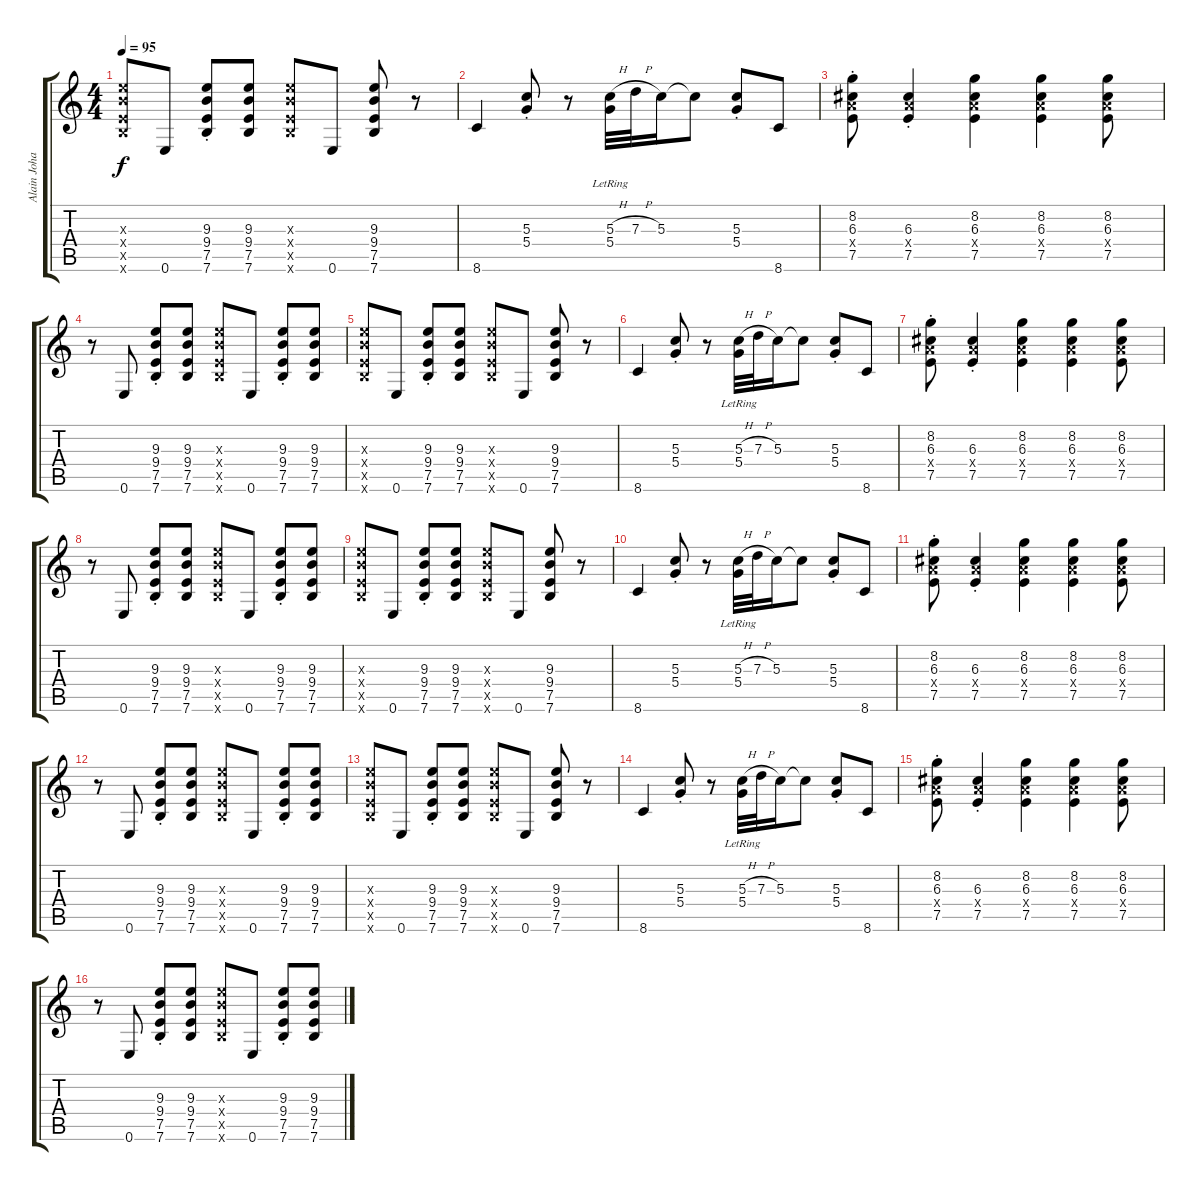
\track ("Alain Johannes" "Alain Joha") {instrument overdrivenguitar}
\staff {score tabs}
\tuning (E4 B3 G3 D3 A2 E2) {hide}
\ts (4 4)
\tempo 95
\clef g2
\ks c
(9.3{x} 9.4{x} 7.5{x} 7.6{x}).8{dy f} 0.6.8 (9.3{st} 9.4{st} 7.5{st} 7.6{st}).8 (9.3 9.4 7.5 7.6).8 (9.3{x} 9.4{x} 7.5{x} 7.6{x}).8 0.6.8 (9.3 9.4 7.5 7.6).8 r.8 |
8.6.4 (5.3{st} 5.4{st}).8 r.8 (5.3{h} 5.4{lr}).32 7.3{h}.32 5.3.16 5.3{t}.8 (5.3{st} 5.4{st}).8 8.6.8 |
(8.2{st} 6.3{st} 7.4{x} 7.5{st}).8 (6.3{st} 7.4{x} 7.5{st}).4 (8.2 6.3 7.4{x} 7.5).4 (8.2 6.3 7.4{x} 7.5).4 (8.2 6.3 7.4{x} 7.5).8 |
r.8 0.6.8 (9.3{st} 9.4{st} 7.5{st} 7.6{st}).8 (9.3 9.4 7.5 7.6).8 (9.3{x} 9.4{x} 7.5{x} 7.6{x}).8 0.6.8 (9.3{st} 9.4{st} 7.5{st} 7.6{st}).8 (9.3 9.4 7.5 7.6).8 |
(9.3{x} 9.4{x} 7.5{x} 7.6{x}).8 0.6.8 (9.3{st} 9.4{st} 7.5{st} 7.6{st}).8 (9.3 9.4 7.5 7.6).8 (9.3{x} 9.4{x} 7.5{x} 7.6{x}).8 0.6.8 (9.3 9.4 7.5 7.6).8 r.8 |
8.6.4 (5.3{st} 5.4{st}).8 r.8 (5.3{h} 5.4{lr}).32 7.3{h}.32 5.3.16 5.3{t}.8 (5.3{st} 5.4{st}).8 8.6.8 |
(8.2{st} 6.3{st} 7.4{x} 7.5{st}).8 (6.3{st} 7.4{x} 7.5{st}).4 (8.2 6.3 7.4{x} 7.5).4 (8.2 6.3 7.4{x} 7.5).4 (8.2 6.3 7.4{x} 7.5).8 |
r.8 0.6.8 (9.3{st} 9.4{st} 7.5{st} 7.6{st}).8 (9.3 9.4 7.5 7.6).8 (9.3{x} 9.4{x} 7.5{x} 7.6{x}).8 0.6.8 (9.3{st} 9.4{st} 7.5{st} 7.6{st}).8 (9.3 9.4 7.5 7.6).8 |
(9.3{x} 9.4{x} 7.5{x} 7.6{x}).8 0.6.8 (9.3{st} 9.4{st} 7.5{st} 7.6{st}).8 (9.3 9.4 7.5 7.6).8 (9.3{x} 9.4{x} 7.5{x} 7.6{x}).8 0.6.8 (9.3 9.4 7.5 7.6).8 r.8 |
8.6.4 (5.3{st} 5.4{st}).8 r.8 (5.3{h} 5.4{lr}).32 7.3{h}.32 5.3.16 5.3{t}.8 (5.3{st} 5.4{st}).8 8.6.8 |
(8.2{st} 6.3{st} 7.4{x} 7.5{st}).8 (6.3{st} 7.4{x} 7.5{st}).4 (8.2 6.3 7.4{x} 7.5).4 (8.2 6.3 7.4{x} 7.5).4 (8.2 6.3 7.4{x} 7.5).8 |
r.8 0.6.8 (9.3{st} 9.4{st} 7.5{st} 7.6{st}).8 (9.3 9.4 7.5 7.6).8 (9.3{x} 9.4{x} 7.5{x} 7.6{x}).8 0.6.8 (9.3{st} 9.4{st} 7.5{st} 7.6{st}).8 (9.3 9.4 7.5 7.6).8 |
(9.3{x} 9.4{x} 7.5{x} 7.6{x}).8 0.6.8 (9.3{st} 9.4{st} 7.5{st} 7.6{st}).8 (9.3 9.4 7.5 7.6).8 (9.3{x} 9.4{x} 7.5{x} 7.6{x}).8 0.6.8 (9.3 9.4 7.5 7.6).8 r.8 |
8.6.4 (5.3{st} 5.4{st}).8 r.8 (5.3{h} 5.4{lr}).32 7.3{h}.32 5.3.16 5.3{t}.8 (5.3{st} 5.4{st}).8 8.6.8 |
(8.2{st} 6.3{st} 7.4{x} 7.5{st}).8 (6.3{st} 7.4{x} 7.5{st}).4 (8.2 6.3 7.4{x} 7.5).4 (8.2 6.3 7.4{x} 7.5).4 (8.2 6.3 7.4{x} 7.5).8 |
r.8 0.6.8 (9.3{st} 9.4{st} 7.5{st} 7.6{st}).8 (9.3 9.4 7.5 7.6).8 (9.3{x} 9.4{x} 7.5{x} 7.6{x}).8 0.6.8 (9.3{st} 9.4{st} 7.5{st} 7.6{st}).8 (9.3 9.4 7.5 7.6).8
